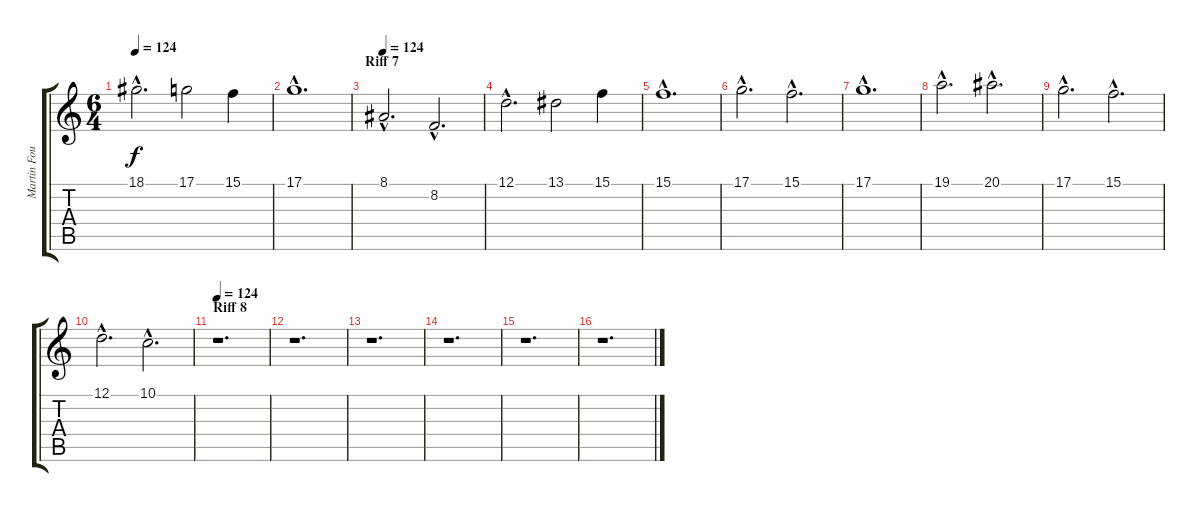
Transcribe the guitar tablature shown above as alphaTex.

\track ("Martin Foul (Unwashed Pianist)" "Martin Fou") {instrument pad4choir}
\staff {score tabs}
\tuning (D4 A3 F3 C3 G2 D2) {hide}
\ts (6 4)
\tempo 124
\clef g2
\ks c
18.1{hac}.2{d dy f} 17.1.2 15.1.4 |
17.1{hac}.1{d} |
\section ("" "Riff 7")
\tempo 124
8.1{hac}.2{d volume 15 balance 7 instrument pad4choir} 8.2{hac}.2{d} |
12.1{hac}.2{d} 13.1.2 15.1.4 |
15.1{hac}.1{d} |
17.1{hac}.2{d} 15.1{hac}.2{d} |
17.1{hac}.1{d} |
19.1{hac}.2{d} 20.1{hac}.2{d} |
17.1{hac}.2{d} 15.1{hac}.2{d} |
12.1{hac}.2{d} 10.1{hac}.2{d} |
\section ("" "Riff 8")
\tempo 124
r.1{d} |
r.1{d} |
r.1{d} |
r.1{d} |
r.1{d} |
r.1{d}
